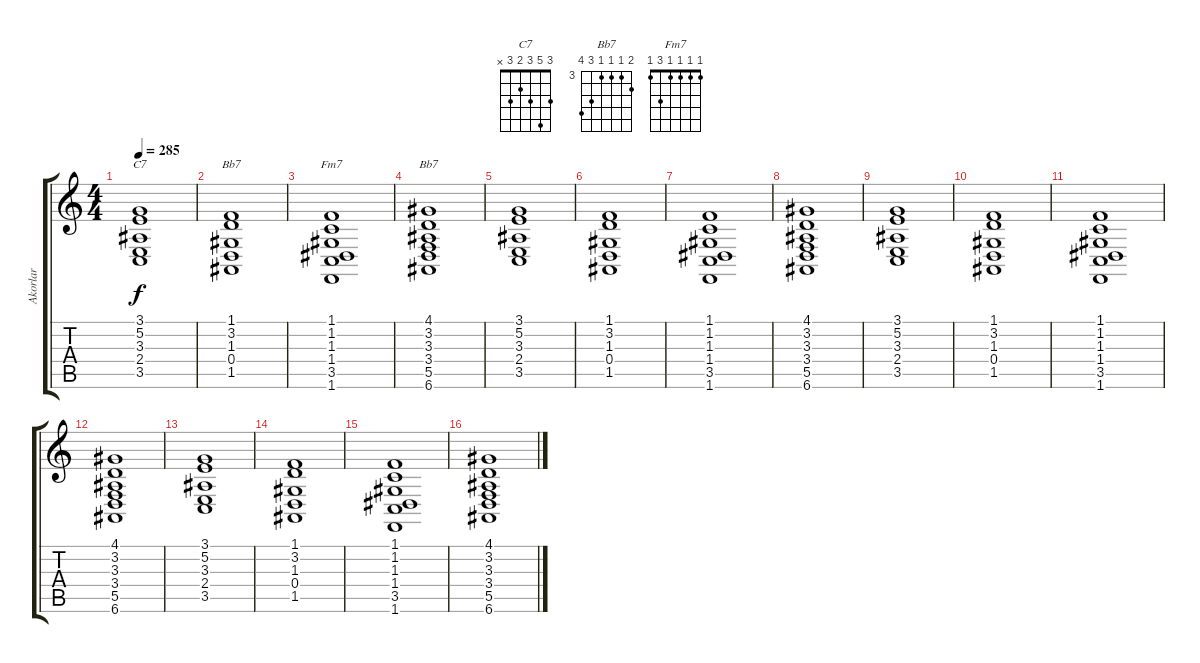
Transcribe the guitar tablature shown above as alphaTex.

\track ("Akorlar" "Akorlar") {instrument electricpiano1}
\staff {score tabs}
\tuning (E4 B3 G3 D3 A2 E2) {hide}
\chord ("C7" 3 5 3 2 3 x)
\chord ("Bb7" 1 3 1 0 1 x)
\chord ("Fm7" 1 1 1 1 3 1)
\chord ("Bb7" 4 3 3 3 5 6) {firstfret 3}
\ts (4 4)
\tempo 285
\clef g2
\ks c
(3.1 5.2 3.3 2.4 3.5).1{ch "C7" dy f} |
(1.1 3.2 1.3 0.4 1.5).1{ch "Bb7"} |
(1.1 1.2 1.3 1.4 3.5 1.6).1{ch "Fm7"} |
(4.1 3.2 3.3 3.4 5.5 6.6).1{ch "Bb7"} |
(3.1 5.2 3.3 2.4 3.5).1 |
(1.1 3.2 1.3 0.4 1.5).1 |
(1.1 1.2 1.3 1.4 3.5 1.6).1 |
(4.1 3.2 3.3 3.4 5.5 6.6).1 |
(3.1 5.2 3.3 2.4 3.5).1 |
(1.1 3.2 1.3 0.4 1.5).1 |
(1.1 1.2 1.3 1.4 3.5 1.6).1 |
(4.1 3.2 3.3 3.4 5.5 6.6).1 |
(3.1 5.2 3.3 2.4 3.5).1 |
(1.1 3.2 1.3 0.4 1.5).1 |
(1.1 1.2 1.3 1.4 3.5 1.6).1 |
(4.1 3.2 3.3 3.4 5.5 6.6).1
